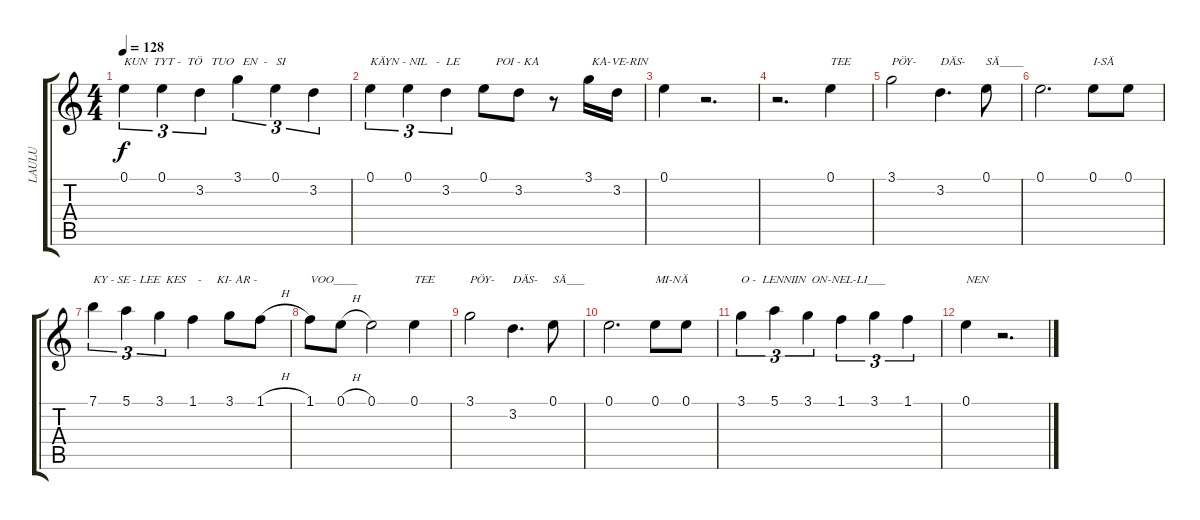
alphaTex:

\track ("LAULU" "LAULU") {instrument electricguitarjazz}
\staff {score tabs}
\tuning (E4 B3 G3 D3 A2 E2) {hide}
\ts (4 4)
\tempo 128
\clef g2
\ks c
0.1.4{tu (3 2) txt "KUN  TYT -  TÖ   TUO   EN  -   SI" dy f} 0.1.4{tu (3 2)} 3.2.4{tu (3 2)} 3.1.4{tu (3 2)} 0.1.4{tu (3 2)} 3.2.4{tu (3 2)} |
0.1.4{tu (3 2) txt "KÄYN - NIL   -  LE            POI - KA  "} 0.1.4{tu (3 2)} 3.2.4{tu (3 2)} 0.1.8 3.2.8 r.8 3.1.16{txt " KA-VE-RIN"} 3.2.16 |
0.1.4 r.2{d} |
r.2{d} 0.1.4{txt "TEE"} |
3.1.2{txt "PÖY-"} 3.2.4{d txt "DÄS-"} 0.1.8{txt "SÄ____"} |
0.1.2{d} 0.1.8{txt "I-SÄ"} 0.1.8 |
7.1.4{tu (3 2) txt "KY - SE - LEE  KES    -     KI- AR -"} 5.1.4{tu (3 2)} 3.1.4{tu (3 2)} 1.1.4 3.1.8 1.1{h}.8 |
1.1.8{txt "VOO____"} 0.1{h}.8 0.1.2 0.1.4{txt "TEE"} |
3.1.2{txt "PÖY-"} 3.2.4{d txt "DÄS-"} 0.1.8{txt "SÄ___"} |
0.1.2{d} 0.1.8{txt "MI-NÄ"} 0.1.8 |
3.1.4{tu (3 2) txt "O -  LENNIIN  ON-NEL-LI___"} 5.1.4{tu (3 2)} 3.1.4{tu (3 2)} 1.1.4{tu (3 2)} 3.1.4{tu (3 2)} 1.1.4{tu (3 2)} |
0.1.4{txt "NEN"} r.2{d}
